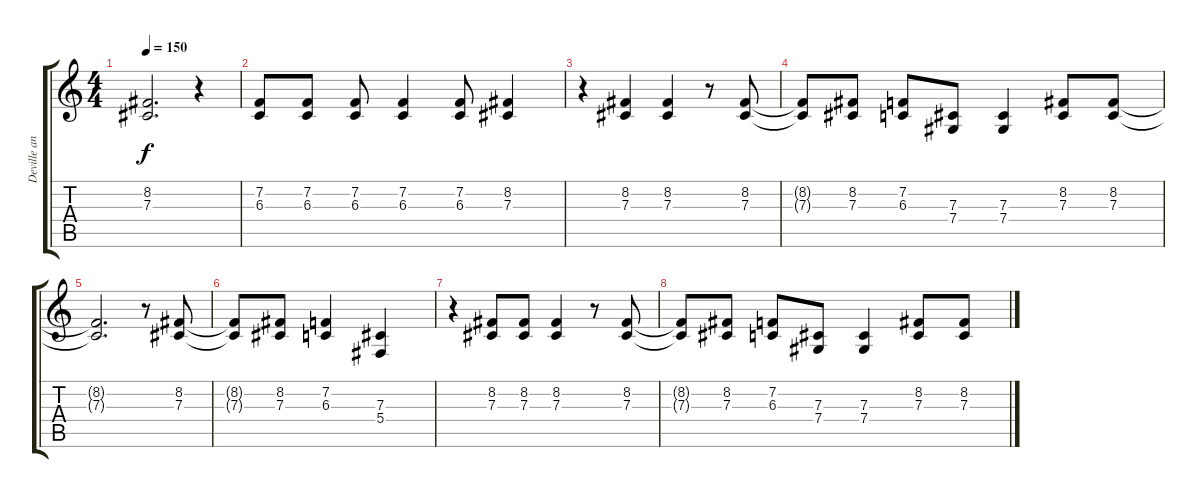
\track ("Deville and Dall ( Backing Vocals )" "Deville an") {instrument reedorgan}
\staff {score tabs}
\tuning (Eb4 Bb3 Gb3 Db3 Ab2 Eb2) {hide}
\ts (4 4)
\tempo 150
\clef g2
\ks c
(8.2{t} 7.3{t}).2{d dy f} r.4 |
(7.2 6.3).8 (7.2 6.3).8 (7.2 6.3).8 (7.2 6.3).4 (7.2 6.3).8 (8.2 7.3).4 |
r.4 (8.2 7.3).4 (8.2 7.3).4 r.8 (8.2 7.3).8 |
(8.2{t} 7.3{t}).8 (8.2 7.3).8 (7.2 6.3).8 (7.3 7.4).8 (7.3 7.4).4 (8.2 7.3).8 (8.2 7.3).8 |
(8.2{t} 7.3{t}).2{d} r.8 (8.2 7.3).8 |
(8.2{t} 7.3{t}).8 (8.2 7.3).8 (7.2 6.3).4 (7.3 5.4).4 |
r.4 (8.2 7.3).8 (8.2 7.3).8 (8.2 7.3).4 r.8 (8.2 7.3).8 |
(8.2{t} 7.3{t}).8 (8.2 7.3).8 (7.2 6.3).8 (7.3 7.4).8 (7.3 7.4).4 (8.2 7.3).8 (8.2 7.3).8
